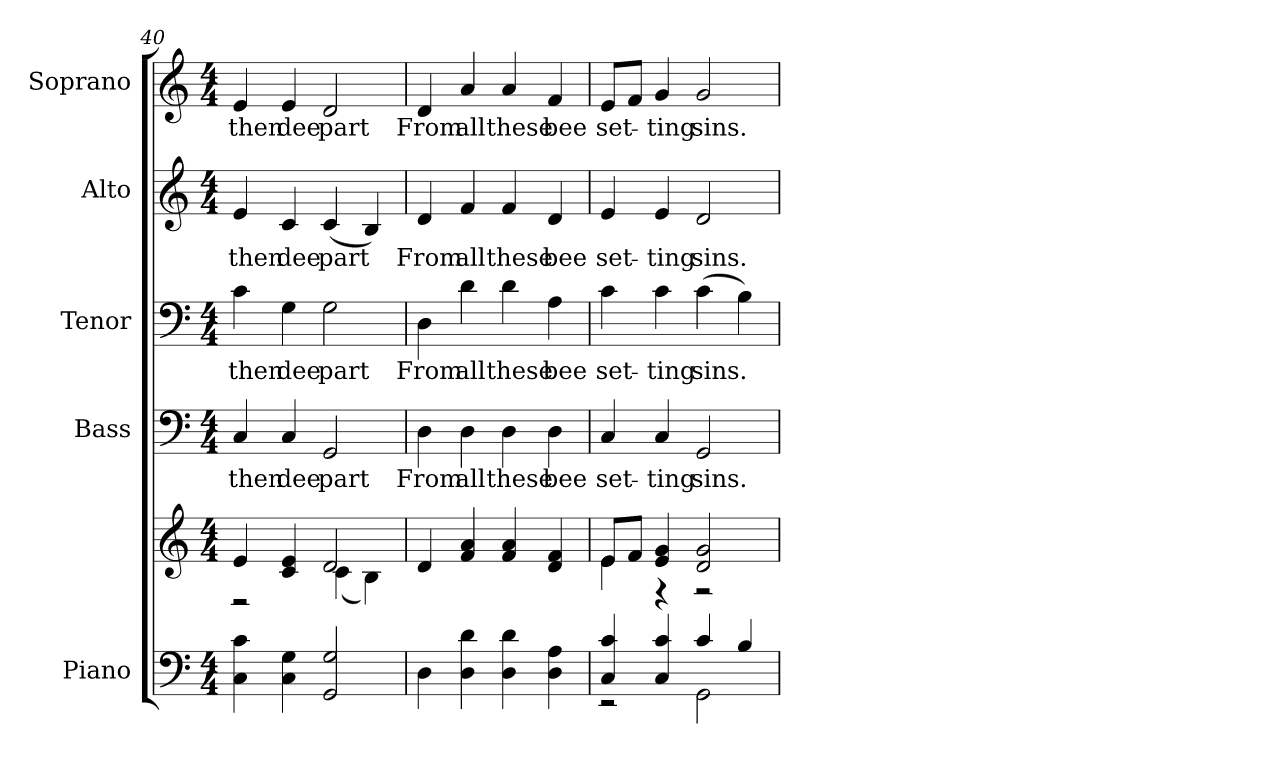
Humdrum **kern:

**kern	**kern	**kern	**text	**kern	**text	**kern	**text	**kern	**text
*part5	*part5	*part4	*part4	*part3	*part3	*part2	*part2	*part1	*part1
*staff6	*staff5	*staff4	*staff4	*staff3	*staff3	*staff2	*staff2	*staff1	*staff1
*I"Piano	*	*I"Bass	*	*I"Tenor	*	*I"Alto	*	*I"Soprano	*
*I'Pno.	*	*I'B.	*	*	*	*I'A.	*	*I'S.	*
*clefF4	*clefG2	*clefF4	*	*clefF4	*	*clefG2	*	*clefG2	*
*k[]	*k[]	*k[]	*	*k[]	*	*k[]	*	*k[]	*
*C:	*C:	*C:	*	*C:	*	*C:	*	*C:	*
*M4/4	*M4/4	*M4/4	*	*M4/4	*	*M4/4	*	*M4/4	*
=40	=40	=40	=40	=40	=40	=40	=40	=40	=40
*	*^	*	*	*	*	*	*	*	*
!	!	!	!	!LO:LY:b:color=#000000	!	!	!	!	!	!
!	!	!	!	!	!	!LO:LY:b:color=#000000	!	!	!	!
!	!	!	!	!	!	!	!	!LO:LY:b:color=#000000	!	!
!	!	!	!	!	!	!	!	!	!	!LO:LY:b:color=#000000
4Ci\ 4ci	4ei/	2r	4Ci/	then	4ci\	then	4ei/	then	4ei/	then
!	!	!	!	!LO:LY:b:color=#000000	!	!	!	!	!	!
!	!	!	!	!	!	!LO:LY:b:color=#000000	!	!	!	!
!	!	!	!	!	!	!	!	!LO:LY:b:color=#000000	!	!
!	!	!	!	!	!	!	!	!	!	!LO:LY:b:color=#000000
4Ci\ 4Gi	4ci/ 4ei	.	4Ci/	dee	4Gi\	dee	4ci/	dee	4ei/	dee
!	!	!	!	!LO:LY:b:color=#000000	!	!	!	!	!	!
!	!	!	!	!	!	!LO:LY:b:color=#000000	!	!	!	!
!	!	!	!	!	!	!	!	!LO:LY:b:color=#000000	!	!
!	!	!	!	!	!	!	!	!	!	!LO:LY:b:color=#000000
2GGi/ 2Gi	2di/	(4ci\	2GGi/	part	2Gi\	part	(4ci/	part	2di/	part
.	.	4Bi\)	.	.	.	.	4Bi/)	.	.	.
*	*v	*v	*	*	*	*	*	*	*	*
=41	=41	=41	=41	=41	=41	=41	=41	=41	=41
*	*^	*	*	*	*	*	*	*	*
!	!	!	!	!LO:LY:b:color=#000000	!	!	!	!	!	!
*	*v	*v	*	*	*	*	*	*	*	*
*	*^	*	*	*	*	*	*	*	*
!	!	!	!	!	!	!LO:LY:b:color=#000000	!	!	!	!
*	*v	*v	*	*	*	*	*	*	*	*
*	*^	*	*	*	*	*	*	*	*
!	!	!	!	!	!	!	!	!LO:LY:b:color=#000000	!	!
*	*v	*v	*	*	*	*	*	*	*	*
*	*^	*	*	*	*	*	*	*	*
!	!	!	!	!	!	!	!	!	!	!LO:LY:b:color=#000000
*	*v	*v	*	*	*	*	*	*	*	*
4Di\	4di/	4Di\	From	4Di\	From	4di/	From	4di/	From
!	!	!	!LO:LY:b:color=#000000	!	!	!	!	!	!
!	!	!	!	!	!LO:LY:b:color=#000000	!	!	!	!
!	!	!	!	!	!	!	!LO:LY:b:color=#000000	!	!
!	!	!	!	!	!	!	!	!	!LO:LY:b:color=#000000
4Di\ 4di	4fi/ 4ai	4Di\	all	4di\	all	4fi/	all	4ai/	all
!	!	!	!LO:LY:b:color=#000000	!	!	!	!	!	!
!	!	!	!	!	!LO:LY:b:color=#000000	!	!	!	!
!	!	!	!	!	!	!	!LO:LY:b:color=#000000	!	!
!	!	!	!	!	!	!	!	!	!LO:LY:b:color=#000000
4Di\ 4di	4fi/ 4ai	4Di\	these	4di\	these	4fi/	these	4ai/	these
!	!	!	!LO:LY:b:color=#000000	!	!	!	!	!	!
!	!	!	!	!	!LO:LY:b:color=#000000	!	!	!	!
!	!	!	!	!	!	!	!LO:LY:b:color=#000000	!	!
!	!	!	!	!	!	!	!	!	!LO:LY:b:color=#000000
4Di\ 4Ai	4di/ 4fi	4Di\	bee	4Ai\	bee	4di/	bee	4fi/	bee
!!LO:PB:g=z
=42	=42	=42	=42	=42	=42	=42	=42	=42	=42
*^	*^	*	*	*	*	*	*	*	*
!	!	!	!	!	!LO:LY:b:color=#000000	!	!	!	!	!	!
!	!	!	!	!	!	!	!LO:LY:b:color=#000000	!	!	!	!
!	!	!	!	!	!	!	!	!	!LO:LY:b:color=#000000	!	!
!	!	!	!	!	!	!	!	!	!	!	!LO:LY:b:color=#000000
4Ci/ 4ci	2r	8ei/L	4ei\	4Ci/	set-	4ci\	set-	4ei/	set-	8ei/L	set-
.	.	8fi/J	.	.	.	.	.	.	.	8fi/J	.
!	!	!	!	!	!LO:LY:b:color=#000000	!	!	!	!	!	!
!	!	!	!	!	!	!	!LO:LY:b:color=#000000	!	!	!	!
!	!	!	!	!	!	!	!	!	!LO:LY:b:color=#000000	!	!
!	!	!	!	!	!	!	!	!	!	!	!LO:LY:b:color=#000000
4Ci/ 4ci	.	4ei/ 4gi	4r	4Ci/	-ting	4ci\	-ting	4ei/	-ting	4gi/	-ting
!	!	!	!	!	!LO:LY:b:color=#000000	!	!	!	!	!	!
!	!	!	!	!	!	!	!LO:LY:b:color=#000000	!	!	!	!
!	!	!	!	!	!	!	!	!	!LO:LY:b:color=#000000	!	!
!	!	!	!	!	!	!	!	!	!	!	!LO:LY:b:color=#000000
4ci/	2GGi\	2di/ 2gi	2r	2GGi/	sins.	(4ci\	sins.	2di/	sins.	2gi/	sins.
4Bi/	.	.	.	.	.	4Bi\)	.	.	.	.	.
*v	*v	*	*	*	*	*	*	*	*	*	*
*	*v	*v	*	*	*	*	*	*	*	*
=	=	=	=	=	=	=	=	=	=
*-	*-	*-	*-	*-	*-	*-	*-	*-	*-
